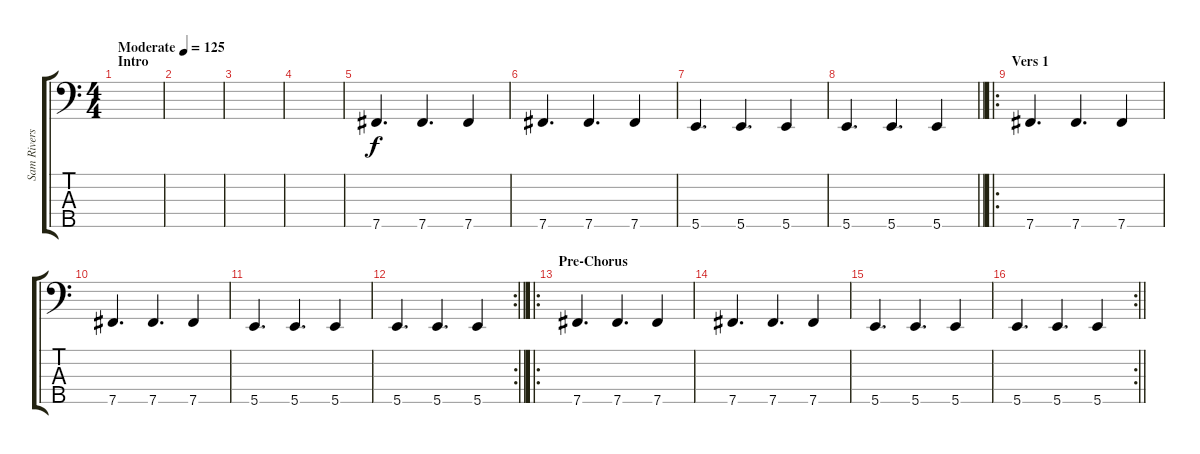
\track ("Sam Rivers" "Sam Rivers") {instrument electricbassfinger}
\staff {score tabs}
\tuning (G2 D2 A1 E1 B0) {hide}
\ts (4 4)
\section ("" "Intro")
\tempo (125 "Moderate")
\clef f4
\ks c
|
|
|
|
7.5.4{d} 7.5.4{d} 7.5.4 |
7.5.4{d} 7.5.4{d} 7.5.4 |
5.5.4{d} 5.5.4{d} 5.5.4 |
\barLineRight lightlight
5.5.4{d} 5.5.4{d} 5.5.4 |
\ro
\section ("" "Vers 1")
7.5.4{d} 7.5.4{d} 7.5.4 |
7.5.4{d} 7.5.4{d} 7.5.4 |
5.5.4{d} 5.5.4{d} 5.5.4 |
\rc 2
\barLineRight lightlight
5.5.4{d} 5.5.4{d} 5.5.4 |
\ro
\section ("" "Pre-Chorus")
7.5.4{d} 7.5.4{d} 7.5.4 |
7.5.4{d} 7.5.4{d} 7.5.4 |
5.5.4{d} 5.5.4{d} 5.5.4 |
\rc 2
\barLineRight lightlight
5.5.4{d} 5.5.4{d} 5.5.4
